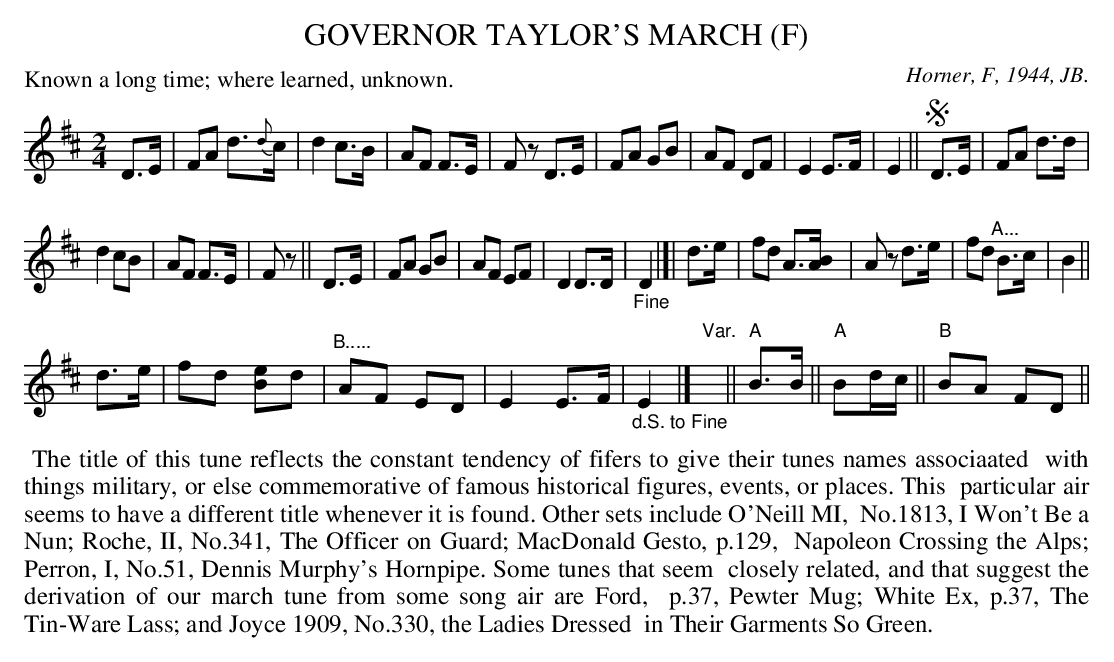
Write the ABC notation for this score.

X:1
T: GOVERNOR TAYLOR'S MARCH (F)
O: Horner, F, 1944, JB.
P: Known a long time; where learned, unknown.
M: 2/4
L: 1/8
K: D
D>E | FA d>{d}c | d2 c>B | AF F>E | Fz D>E | FA GB | AF DF | E2 E>F | E2 || !segno!D>E | FA d>d |
d2 cB | AF F>E | Fz ||D>E | FA GB | AF EF | D2 D>D | "_Fine"D2 |]| d>e | fd A>[BA] | Az d>e | fd "^A..."B>c | B2 ||
d>e | fd [eB]d | "^B....."AF ED | E2 E>F | "_d.S. to Fine"E2 |] y3"Var."y || "A"B>B || "A"Bd/c/ || "B"BA FD ||
